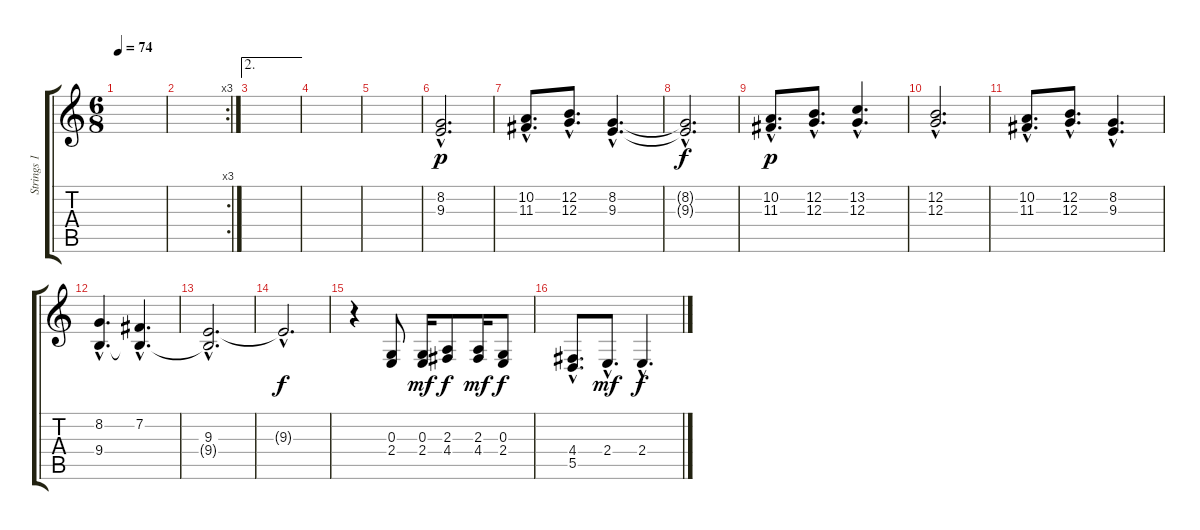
\track ("Strings 1" "Strings 1") {instrument stringensemble2}
\staff {score tabs}
\tuning (E4 B3 G3 D3 A2 E2) {hide}
\ts (6 8)
\tempo 74
\clef g2
\ks c
|
\rc 3
|
\ae 2
|
|
|
(8.2{hac} 9.3{hac}).2{d dy p} |
(10.2{hac} 11.3{hac}).8{d} (12.2{hac} 12.3{hac}).8{d} (8.2{hac} 9.3{hac}).4{d} |
(8.2{hac t} 9.3{hac t}).2{d dy f} |
(10.2{hac} 11.3{hac}).8{d dy p} (12.2{hac} 12.3{hac}).8{d} (13.2{hac} 12.3{hac}).4{d} |
(12.2{hac} 12.3{hac}).2{d} |
(10.2{hac} 11.3{hac}).8{d} (12.2{hac} 12.3{hac}).8{d} (8.2{hac} 9.3{hac}).4{d} |
(8.2{hac} 9.4{hac}).4{d} (7.2{hac} 9.4{hac t}).4{d} |
(9.3{hac} 9.4{hac t}).2{d} |
9.3{hac t}.2{d dy f} |
r.4 (0.3 2.4).8 (0.3 2.4).16{dy mf} (2.3 4.4).8{dy f} (2.3 4.4).16{dy mf} (0.3 2.4).8{dy f} |
(4.4{hac} 5.5{hac}).8{d} 2.4{hac}.8{d dy mf} 2.4{hac}.4{d dy f}
